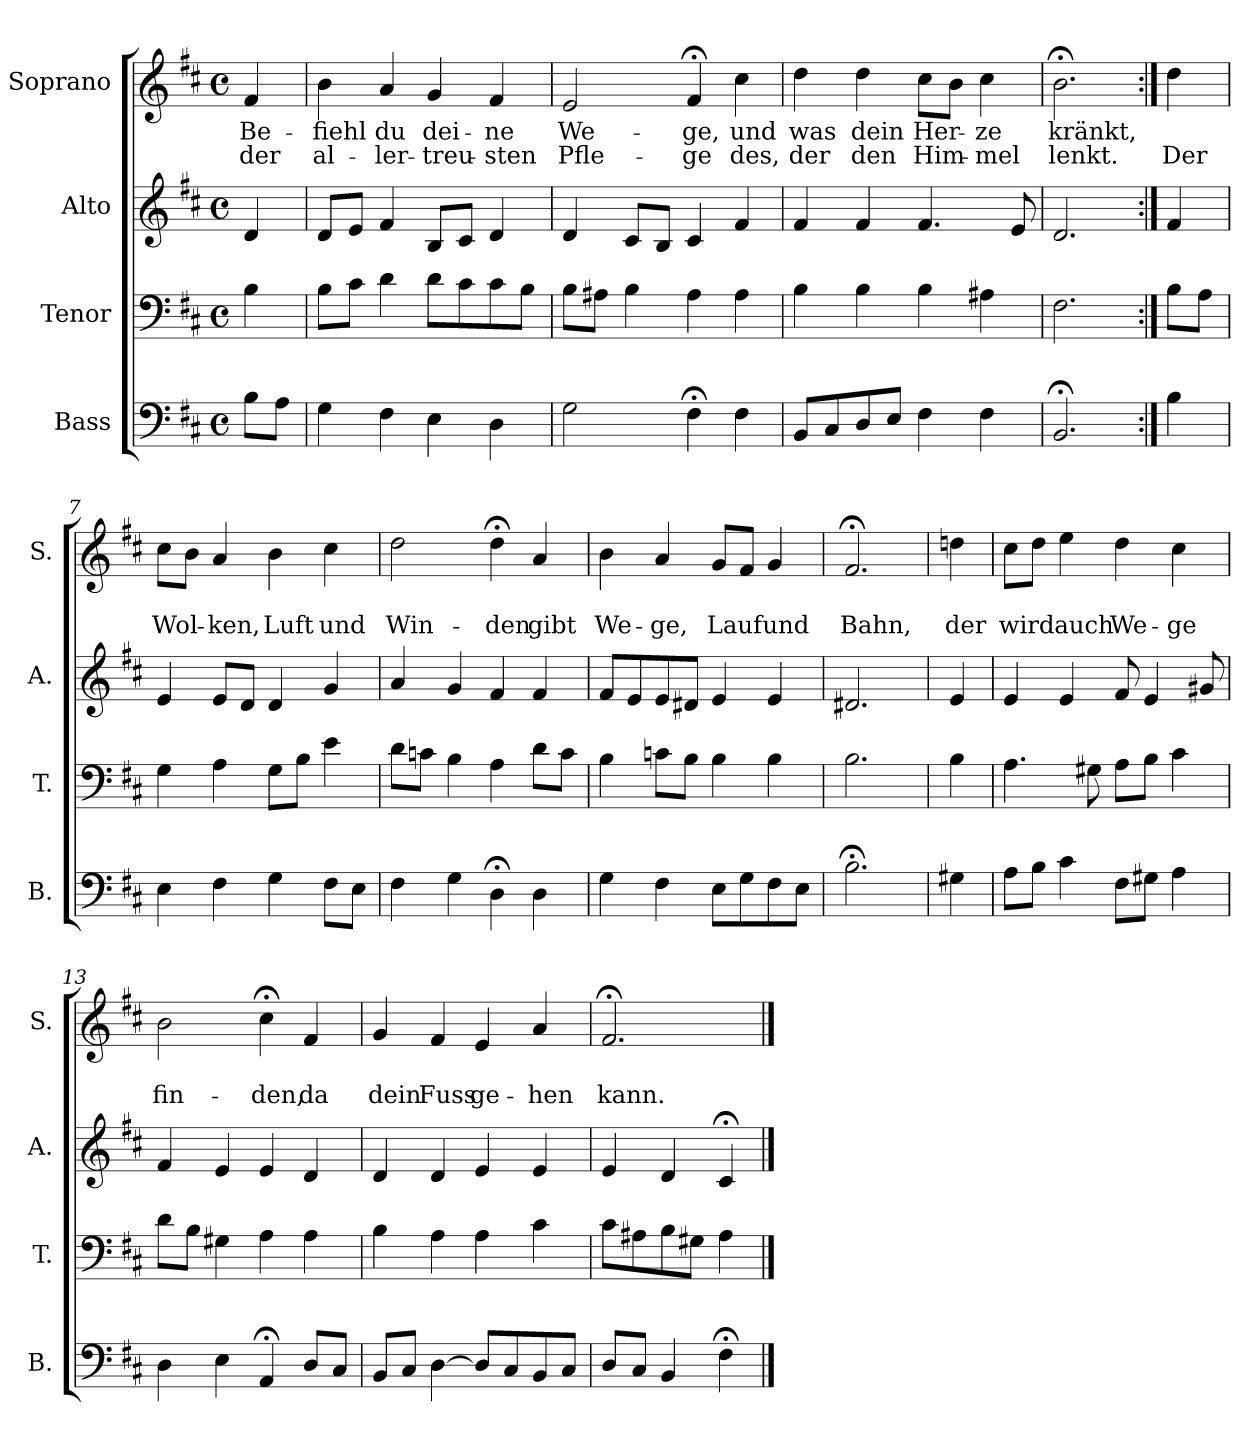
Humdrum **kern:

**kern	**kern	**kern	**kern	**text	**text
*part4	*part3	*part2	*part1	*part1	*part1
*staff4	*staff3	*staff2	*staff1	*staff1	*staff1
*I"Bass	*I"Tenor	*I"Alto	*I"Soprano	*	*
*I'B.	*I'T.	*I'A.	*I'S.	*	*
*clefF4	*clefF4	*clefG2	*clefG2	*	*
*k[f#c#]	*k[f#c#]	*k[f#c#]	*k[f#c#]	*	*
*D:	*D:	*D:	*b:	*	*
*M4/4	*M4/4	*M4/4	*M4/4	*	*
*met(c)	*met(c)	*met(c)	*met(c)	*	*
=1	=1	=1	=1	=1	=1
!	!	!	!	!LO:LY:b	!LO:LY:b
8B\L	4B\	4d/	4f#/	Be-	der
8A\J	.	.	.	.	.
=2	=2	=2	=2	=2	=2
!	!	!	!	!LO:LY:b	!LO:LY:b
4G\	8B\L	8d/L	4b\	-fiehl	al-
.	8c#\J	8e/J	.	.	.
!	!	!	!	!LO:LY:b	!LO:LY:b
4F#\	4d\	4f#/	4a/	du	-ler-
!	!	!	!	!LO:LY:b	!LO:LY:b
4E\	8d\L	8B/L	4g/	dei-	-treu-
.	8c#\	8c#/J	.	.	.
!	!	!	!	!LO:LY:b	!LO:LY:b
4D\	8c#\	4d/	4f#/	-ne	-sten
.	8B\J	.	.	.	.
=3	=3	=3	=3	=3	=3
!	!	!	!	!LO:LY:b	!LO:LY:b
2G\	8B\L	4d/	2e/	We-	Pfle-
.	8A#X\J	.	.	.	.
.	4B\	8c#/L	.	.	.
.	.	8B/J	.	.	.
!	!	!	!	!LO:LY:b	!LO:LY:b
4F#;<\	4A#\	4c#/	4f#;</	-ge,	-ge
!	!	!	!	!LO:LY:b	!LO:LY:b
4F#\	4A#\	4f#/	4cc#\	und	des,
=4	=4	=4	=4	=4	=4
!	!	!	!	!LO:LY:b	!LO:LY:b
8BB/L	4B\	4f#/	4dd\	was	der
8C#/	.	.	.	.	.
!	!	!	!	!LO:LY:b	!LO:LY:b
8D/	4B\	4f#/	4dd\	dein	den
8E/J	.	.	.	.	.
!	!	!	!	!LO:LY:b	!LO:LY:b
4F#\	4B\	4.f#/	8cc#\L	Her-	Him-
.	.	.	8b\J	.	.
!	!	!	!	!LO:LY:b	!LO:LY:b
4F#\	4A#X\	.	4cc#\	-ze	-mel
.	.	8e/	.	.	.
=5	=5	=5	=5	=5	=5
!	!	!	!	!LO:LY:b	!LO:LY:b
2.BB;</	2.F#\	2.d/	2.b;<\	kränkt,	lenkt.
!!LO:LB:g=z
=6:|!	=6:|!	=6:|!	=6:|!	=6:|!	=6:|!
!	!	!	!	!	!LO:LY:b
4B\	8B\L	4f#/	4dd\	.	Der
.	8A\J	.	.	.	.
=7	=7	=7	=7	=7	=7
!	!	!	!	!	!LO:LY:b
4E\	4G\	4e/	8cc#\L	.	Wol-
.	.	.	8b\J	.	.
!	!	!	!	!	!LO:LY:b
4F#\	4A\	8e/L	4a/	.	-ken,
.	.	8d/J	.	.	.
!	!	!	!	!	!LO:LY:b
4G\	8G\L	4d/	4b\	.	Luft
.	8B\J	.	.	.	.
!	!	!	!	!	!LO:LY:b
8F#\L	4e\	4g/	4cc#\	.	und
8E\J	.	.	.	.	.
=8	=8	=8	=8	=8	=8
!	!	!	!	!	!LO:LY:b
4F#\	8d\L	4a/	2dd\	.	Win-
.	8cn\J	.	.	.	.
4G\	4B\	4g/	.	.	.
!	!	!	!	!	!LO:LY:b
4D;<\	4A\	4f#/	4dd;<\	.	-den
!	!	!	!	!	!LO:LY:b
4D\	8d\L	4f#/	4a/	.	gibt
.	8c\J	.	.	.	.
=9	=9	=9	=9	=9	=9
!	!	!	!	!	!LO:LY:b
4G\	4B\	8f#/L	4b\	.	We-
.	.	8e/	.	.	.
!	!	!	!	!	!LO:LY:b
4F#\	8cn\L	8e/	4a/	.	-ge,
.	8B\J	8d#X/J	.	.	.
!	!	!	!	!	!LO:LY:b
8E\L	4B\	4e/	8g/L	.	Lauf
8G\	.	.	8f#/J	.	.
!	!	!	!	!	!LO:LY:b
8F#\	4B\	4e/	4g/	.	und
8E\J	.	.	.	.	.
=10	=10	=10	=10	=10	=10
!	!	!	!	!	!LO:LY:b
2.B;<\	2.B\	2.d#X/	2.f#;</	.	Bahn,
!!LO:PB:g=z
=11	=11	=11	=11	=11	=11
!	!	!	!	!	!LO:LY:b
4G#X\	4B\	4e/	4ddn\	.	der
=12	=12	=12	=12	=12	=12
!	!	!	!	!	!LO:LY:b
8A\L	4.A\	4e/	8cc#\L	.	wird
8B\J	.	.	8dd\J	.	.
!	!	!	!	!	!LO:LY:b
4c#\	.	4e/	4ee\	.	auch
.	8G#X\	.	.	.	.
!	!	!	!	!	!LO:LY:b
8F#\L	8A\L	8f#/	4dd\	.	We-
8G#X\J	8B\J	4e/	.	.	.
!	!	!	!	!	!LO:LY:b
4A\	4c#\	.	4cc#\	.	-ge
.	.	8g#X/	.	.	.
=13	=13	=13	=13	=13	=13
!	!	!	!	!	!LO:LY:b
4D\	8d\L	4f#/	2b\	.	fin-
.	8B\J	.	.	.	.
4E\	4G#X\	4e/	.	.	.
!	!	!	!	!	!LO:LY:b
4AA;</	4A\	4e/	4cc#;<\	.	-den,
!	!	!	!	!	!LO:LY:b
8D/L	4A\	4d/	4f#/	.	da
8C#/J	.	.	.	.	.
=14	=14	=14	=14	=14	=14
!	!	!	!	!	!LO:LY:b
8BB/L	4B\	4d/	4g/	.	dein
8C#/J	.	.	.	.	.
!	!	!	!	!	!LO:LY:b
[4D\	4A\	4d/	4f#/	.	Fuss
!	!	!	!	!	!LO:LY:b
8D/L]	4A\	4e/	4e/	.	ge-
8C#/	.	.	.	.	.
!	!	!	!	!	!LO:LY:b
8BB/	4c#\	4e/	4a/	.	-hen
8C#/J	.	.	.	.	.
=15	=15	=15	=15	=15	=15
!	!	!	!	!	!LO:LY:b
8D/L	8c#\L	4e/	2.f#;</	.	kann.
8C#/J	8A#X\	.	.	.	.
4BB/	8B\	4d/	.	.	.
.	8G#X\J	.	.	.	.
4F#;<\	4A#\	4c#;</	.	.	.
==	==	==	==	==	==
*-	*-	*-	*-	*-	*-
